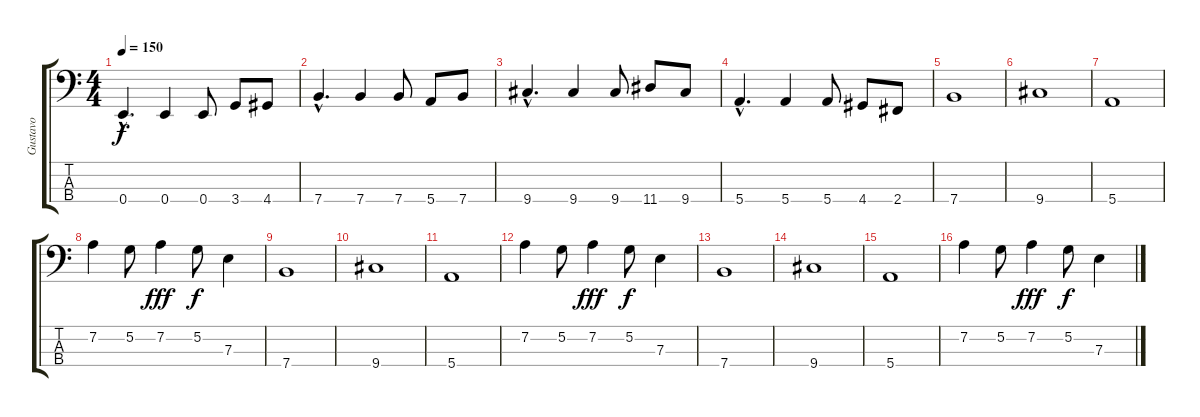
\track ("Gustavo" "Gustavo") {instrument electricbassfinger}
\staff {score tabs}
\tuning (G2 D2 A1 E1) {hide}
\ts (4 4)
\tempo 150
\clef f4
\ks c
0.4{hac}.4{d dy f} 0.4.4 0.4.8 3.4.8 4.4.8 |
7.4{hac}.4{d} 7.4.4 7.4.8 5.4.8 7.4.8 |
9.4{hac}.4{d} 9.4.4 9.4.8 11.4.8 9.4.8 |
5.4{hac}.4{d} 5.4.4 5.4.8 4.4.8 2.4.8 |
7.4.1 |
9.4.1 |
5.4.1 |
7.2.4 5.2.8 7.2.4{dy fff} 5.2.8{dy f} 7.3.4 |
7.4.1 |
9.4.1 |
5.4.1 |
7.2.4 5.2.8 7.2.4{dy fff} 5.2.8{dy f} 7.3.4 |
7.4.1 |
9.4.1 |
5.4.1 |
7.2.4 5.2.8 7.2.4{dy fff} 5.2.8{dy f} 7.3.4
